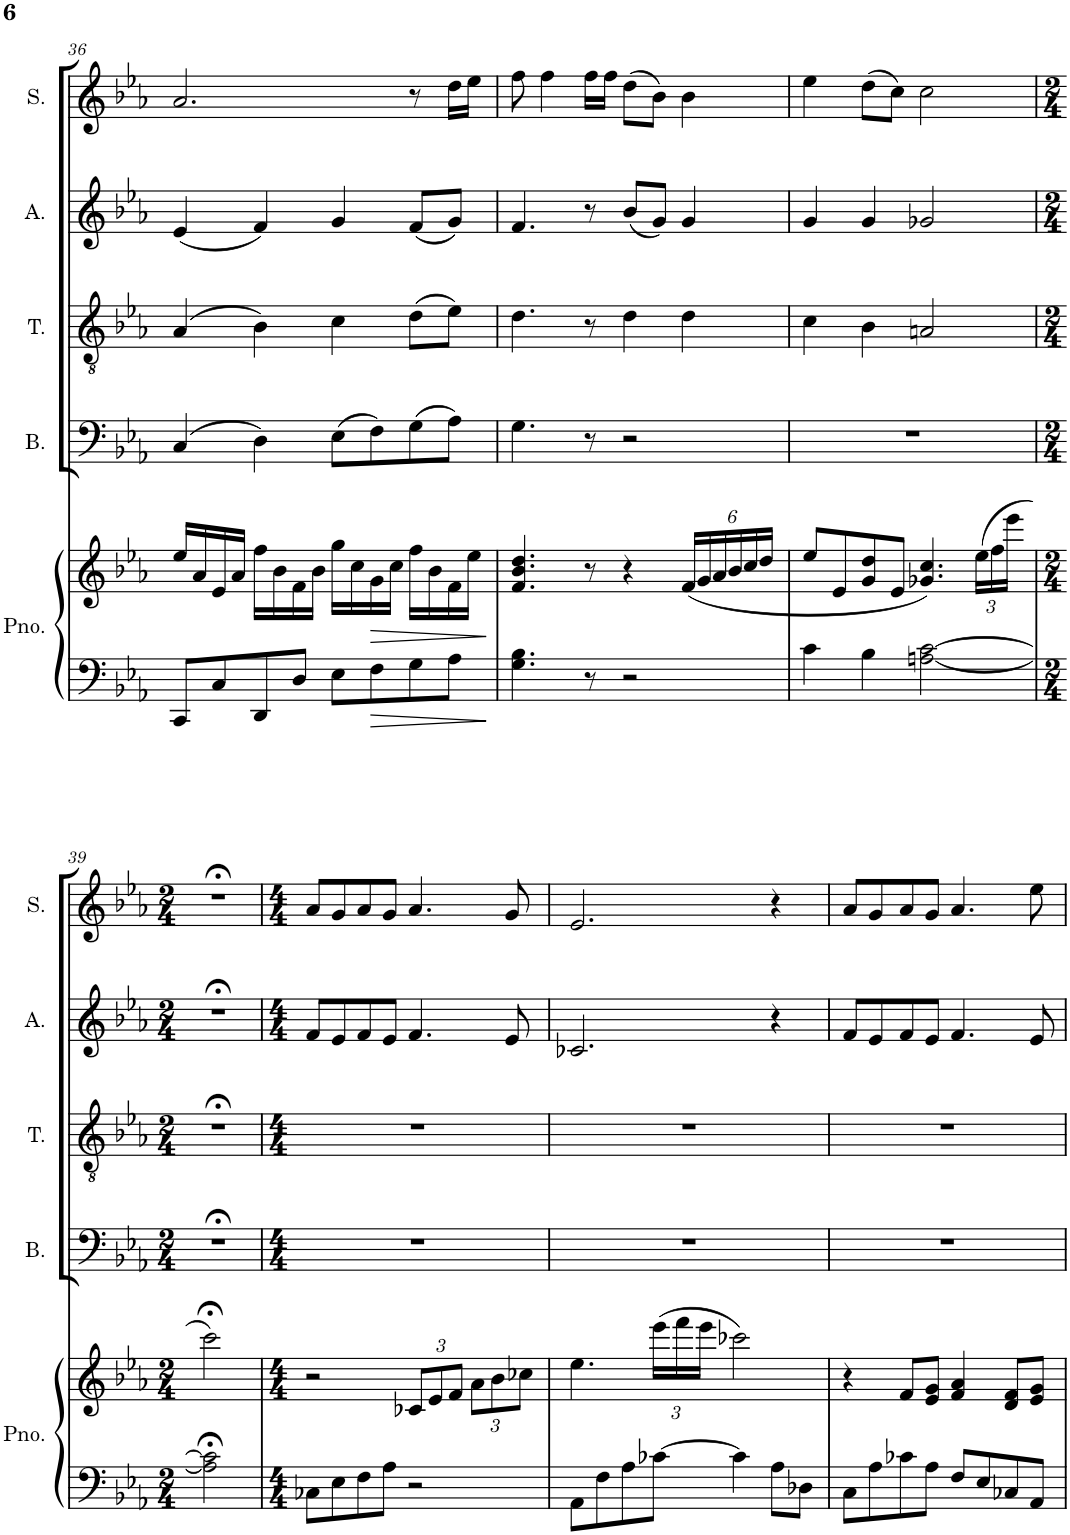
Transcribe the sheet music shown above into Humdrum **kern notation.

**kern	**kern	**dynam	**kern	**kern	**kern	**kern
*part5	*part5	*part5	*part4	*part3	*part2	*part1
*staff6	*staff5	*staff5/6	*staff4	*staff3	*staff2	*staff1
*I"Piano	*	*	*I"Bass	*I"Tenor	*I"Alto	*I"Soprano
*I'Pno.	*	*	*I'B.	*I'T.	*I'A.	*I'S.
!!LO:PB:g=z
*clefF4	*clefG2	*	*clefF4	*clefGv2	*clefG2	*clefG2
*k[b-e-a-]	*k[b-e-a-]	*	*k[b-e-a-]	*k[b-e-a-]	*k[b-e-a-]	*k[b-e-a-]
*M4/4	*M4/4	*	*M4/4	*M4/4	*M4/4	*M4/4
=36	=36	=36	=36	=36	=36	=36
8CC/L	16ee-/LL	.	(4C/	(4A-/	(4e-/	2.a-/
.	16a-/	.	.	.	.	.
8C/	16e-/	.	.	.	.	.
.	16a-/JJ	.	.	.	.	.
8DD/	16ff\LL	.	4D\)	4B-\)	4f/)	.
.	16b-\	.	.	.	.	.
8D/J	16f\	.	.	.	.	.
.	16b-\JJ	.	.	.	.	.
8E-\L	16gg\LL	.	(8E-\L	4c\	4g/	.
.	16cc\	.	.	.	.	.
!	!	!LO:HP:b	!	!	!	!
8F\	16g\	>	8F\)	.	.	.
.	16cc\JJ	.	.	.	.	.
8G\	16ff\LL	.	(8G\	(8d\L	(8f/L	8r
.	16b-\	.	.	.	.	.
8A-\J	16f\	.	8A-\J)	8e-\J)	8g/J)	16dd\LL
.	16ee-\JJ	.	.	.	.	16ee-\JJ
.	.	]	.	.	.	.
=37	=37	=37	=37	=37	=37	=37
4.G\ 4.B-\	4.f/ 4.b-/ 4.dd/	.	4.G\	4.d\	4.f/	8ff\
.	.	.	.	.	.	4ff\
8r	8r	.	8r	8r	8r	16ff\LL
.	.	.	.	.	.	16ff\JJ
2r	4r	.	2r	4d\	(8b-/L	(8dd\L
.	.	.	.	.	8g/J)	8b-\J)
*	*Xbrackettup	*	*	*	*	*
.	(24f/LL	.	.	4d\	4g/	4b-\
.	24g/	.	.	.	.	.
.	24a-/	.	.	.	.	.
.	24b-/	.	.	.	.	.
.	24cc/	.	.	.	.	.
.	24dd/JJ	.	.	.	.	.
=38	=38	=38	=38	=38	=38	=38
4c\	8ee-/L	.	1r	4c\	4g/	4ee-\
.	8e-/	.	.	.	.	.
4B-\	8g/ 8dd/	.	.	4B-\	4g/	(8dd\L
.	8e-/J	.	.	.	.	8cc\J)
[2An\ [2c\	4.g-X/ 4.cc/)	.	.	2An/	2g-X/	2cc\
.	(24ee-\LL	.	.	.	.	.
.	24ff\	.	.	.	.	.
.	24eee-\JJ	.	.	.	.	.
!!LO:LB:g=z
=39	=39	=39	=39	=39	=39	=39
*M2/4	*M2/4	*	*M2/4	*M2/4	*M2/4	*M2/4
2A\];< 2c\];<	2ccc;<\)	.	2r;<	2r;<	2r;<	2r;<
=40	=40	=40	=40	=40	=40	=40
*M4/4	*M4/4	*	*M4/4	*M4/4	*M4/4	*M4/4
8C-X\L	2r	.	1r	1r	8f/L	8a-/L
8E-\	.	.	.	.	8e-/	8g/
8F\	.	.	.	.	8f/	8a-/
8A-\J	.	.	.	.	8e-/J	8g/J
2r	12c-X/L	.	.	.	4.f/	4.a-/
.	12e-/	.	.	.	.	.
.	12f/J	.	.	.	.	.
.	12a-\L	.	.	.	.	.
.	12b-\	.	.	.	.	.
.	.	.	.	.	8e-/	8g/
.	12cc-X\J	.	.	.	.	.
=41	=41	=41	=41	=41	=41	=41
8AA-\L	4.ee-\	.	1r	1r	2.c-X/	2.e-/
8F\	.	.	.	.	.	.
8A-\	.	.	.	.	.	.
[8c-X\J	(24eee-\LL	.	.	.	.	.
.	24fff\	.	.	.	.	.
.	24eee-\JJ	.	.	.	.	.
4c-\]	2ccc-X\)	.	.	.	.	.
8A-\L	.	.	.	.	4r	4r
8D-X\J	.	.	.	.	.	.
=42	=42	=42	=42	=42	=42	=42
8C\L	4r	.	1r	1r	8f/L	8a-/L
8A-\	.	.	.	.	8e-/	8g/
8c-X\	8f/L	.	.	.	8f/	8a-/
8A-\J	8e-/ 8g/J	.	.	.	8e-/J	8g/J
8F/L	4f/ 4a-/	.	.	.	4.f/	4.a-/
8E-/	.	.	.	.	.	.
8C-X/	8d/ 8f/L	.	.	.	.	.
8AA-/J	8e-/ 8g/J	.	.	.	8e-/	8ee-\
=	=	=	=	=	=	=
*-	*-	*-	*-	*-	*-	*-
